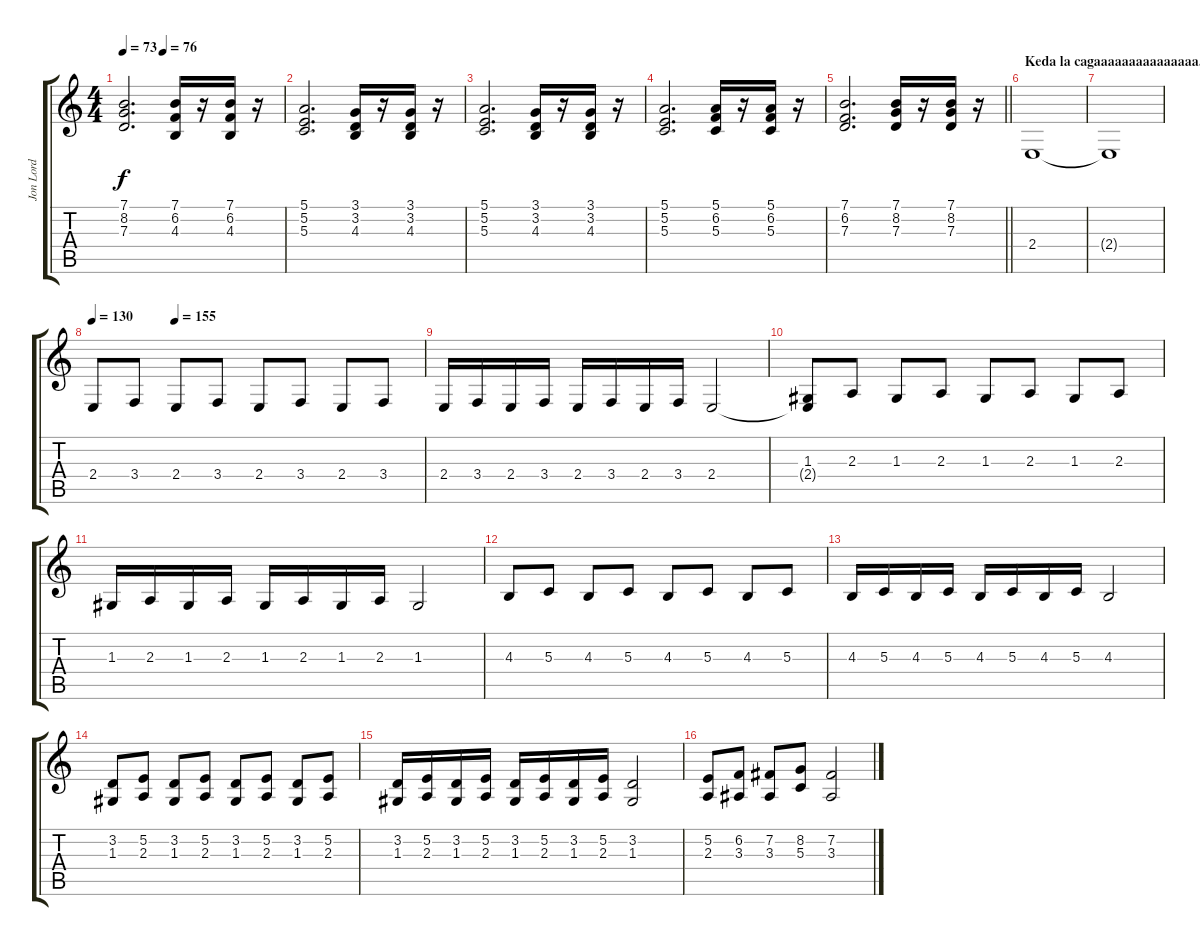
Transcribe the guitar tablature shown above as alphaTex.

\track ("Jon Lord" "Jon Lord") {instrument marimba}
\staff {score tabs}
\tuning (E4 B3 G3 D3 A2 E2) {hide}
\ts (4 4)
\tempo 73
\tempo (76 0.25)
\clef g2
\ks c
(7.1 8.2 7.3).2{d dy f} (7.1 6.2 4.3).16 r.16 (7.1 6.2 4.3).16 r.16 |
(5.1 5.2 5.3).2{d} (3.1 3.2 4.3).16 r.16 (3.1 3.2 4.3).16 r.16 |
(5.1 5.2 5.3).2{d} (3.1 3.2 4.3).16 r.16 (3.1 3.2 4.3).16 r.16 |
(5.1 5.2 5.3).2{d} (5.1 6.2 5.3).16 r.16 (5.1 6.2 5.3).16 r.16 |
\barLineRight lightlight
(7.1 6.2 7.3).2{d} (7.1 8.2 7.3).16 r.16 (7.1 8.2 7.3).16 r.16 |
\section ("" "Keda la cagaaaaaaaaaaaaaaa......")
2.4.1{instrument electricgrandpiano} |
2.4{t}.1 |
\tempo 130
\tempo (155 0.25)
2.4.8 3.4.8 2.4.8 3.4.8 2.4.8 3.4.8 2.4.8 3.4.8 |
2.4.16 3.4.16 2.4.16 3.4.16 2.4.16 3.4.16 2.4.16 3.4.16 2.4.2 |
(1.3 2.4{t}).8 2.3.8 1.3.8 2.3.8 1.3.8 2.3.8 1.3.8 2.3.8 |
1.3.16 2.3.16 1.3.16 2.3.16 1.3.16 2.3.16 1.3.16 2.3.16 1.3.2 |
4.3.8 5.3.8 4.3.8 5.3.8 4.3.8 5.3.8 4.3.8 5.3.8 |
4.3.16 5.3.16 4.3.16 5.3.16 4.3.16 5.3.16 4.3.16 5.3.16 4.3.2 |
(3.2 1.3).8 (5.2 2.3).8 (3.2 1.3).8 (5.2 2.3).8 (3.2 1.3).8 (5.2 2.3).8 (3.2 1.3).8 (5.2 2.3).8 |
(3.2 1.3).16 (5.2 2.3).16 (3.2 1.3).16 (5.2 2.3).16 (3.2 1.3).16 (5.2 2.3).16 (3.2 1.3).16 (5.2 2.3).16 (3.2 1.3).2 |
(5.2 2.3).8 (6.2 3.3).8 (7.2 3.3).8 (8.2 5.3).8 (7.2 3.3).2
